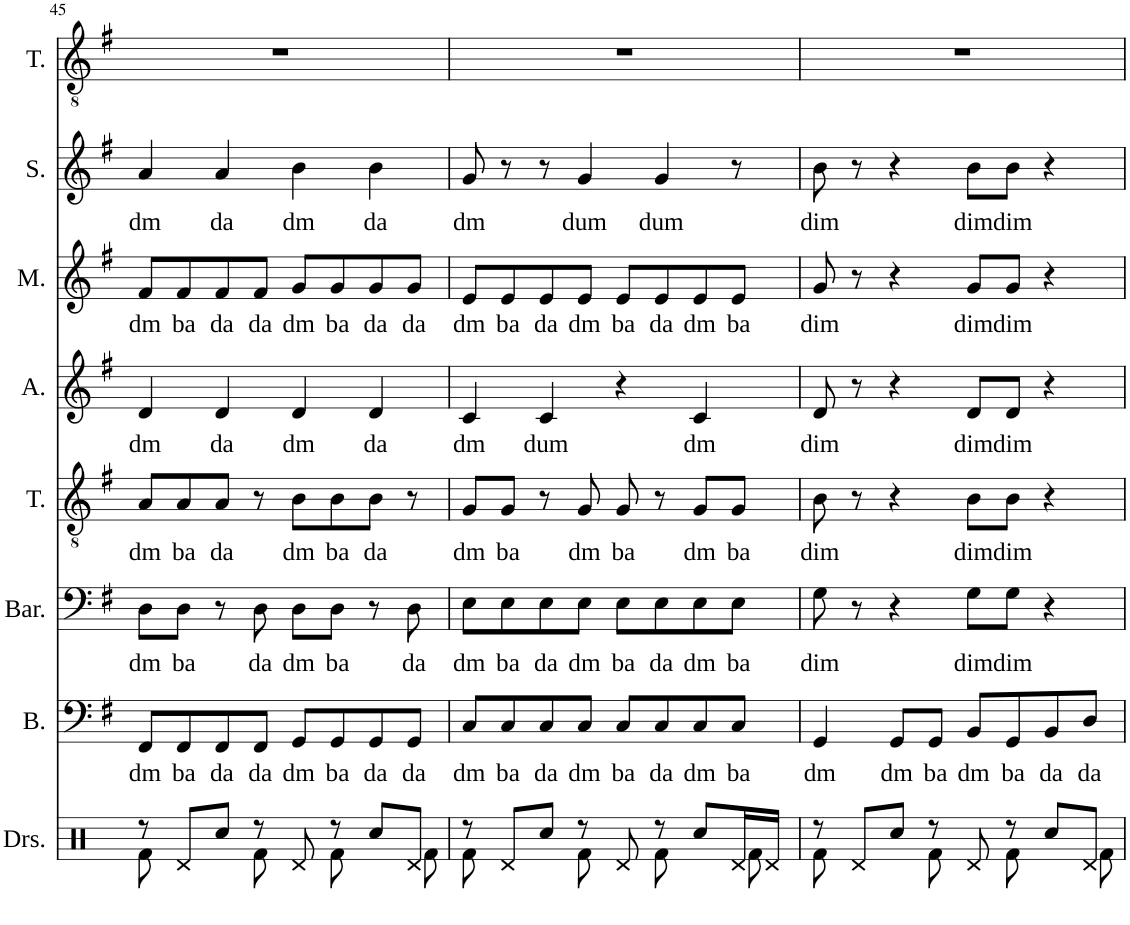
**kern	**kern	**text	**kern	**text	**kern	**text	**kern	**text	**kern	**text	**kern	**text	**kern
*part8	*part7	*part7	*part6	*part6	*part5	*part5	*part4	*part4	*part3	*part3	*part2	*part2	*part1
*staff8	*staff7	*staff7	*staff6	*staff6	*staff5	*staff5	*staff4	*staff4	*staff3	*staff3	*staff2	*staff2	*staff1
*I"Drumset	*I"Bass	*	*I"Baritone	*	*I"Tenor	*	*I"Alto	*	*I"Mezzo	*	*I"Soprano	*	*I"Tenor
*I'Drs.	*I'B.	*	*I'Bar.	*	*I'T.	*	*I'A.	*	*I'M.	*	*I'S.	*	*I'T.
!!LO:PB:g=z
*clefX	*clefF4	*	*clefF4	*	*clefGv2	*	*clefG2	*	*clefG2	*	*clefG2	*	*clefGv2
*k[]	*k[f#]	*	*k[f#]	*	*k[f#]	*	*k[f#]	*	*k[f#]	*	*k[f#]	*	*k[f#]
*M4/4	*M4/4	*	*M4/4	*	*M4/4	*	*M4/4	*	*M4/4	*	*M4/4	*	*M4/4
=45	=45	=45	=45	=45	=45	=45	=45	=45	=45	=45	=45	=45	=45
*^	*	*	*	*	*	*	*	*	*	*	*	*	*
!	!	!	!LO:LY:b	!	!LO:LY:b	!	!LO:LY:b	!	!LO:LY:b	!	!LO:LY:b	!	!LO:LY:b	!
8r	8Rf\	8FF#/L	dm	8D\L	dm	8A/L	dm	4d/	dm	8f#/L	dm	4a/	dm	1r
!	!	!	!LO:LY:b	!	!LO:LY:b	!	!LO:LY:b	!	!	!	!LO:LY:b	!	!	!
8Rd/L	4ryy	8FF#/	ba	8D\J	ba	8A/	ba	.	.	8f#/	ba	.	.	.
!	!	!	!LO:LY:b	!	!	!	!LO:LY:b	!	!LO:LY:b	!	!LO:LY:b	!	!LO:LY:b	!
8Rcc/J	.	8FF#/	da	8r	.	8A/J	da	4d/	da	8f#/	da	4a/	da	.
!	!	!	!LO:LY:b	!	!LO:LY:b	!	!	!	!	!	!LO:LY:b	!	!	!
8r	8Rf\	8FF#/J	da	8D\	da	8r	.	.	.	8f#/J	da	.	.	.
!	!	!	!LO:LY:b	!	!LO:LY:b	!	!LO:LY:b	!	!LO:LY:b	!	!LO:LY:b	!	!LO:LY:b	!
8Rd/	8ryy	8GG/L	dm	8D\L	dm	8B\L	dm	4d/	dm	8g/L	dm	4b\	dm	.
!	!	!	!LO:LY:b	!	!LO:LY:b	!	!LO:LY:b	!	!	!	!LO:LY:b	!	!	!
8r	8Rf\	8GG/	ba	8D\J	ba	8B\	ba	.	.	8g/	ba	.	.	.
!	!	!	!LO:LY:b	!	!	!	!LO:LY:b	!	!LO:LY:b	!	!LO:LY:b	!	!LO:LY:b	!
8Rcc/L	8ryy	8GG/	da	8r	.	8B\J	da	4d/	da	8g/	da	4b\	da	.
!	!	!	!LO:LY:b	!	!LO:LY:b	!	!	!	!	!	!LO:LY:b	!	!	!
8Rd/J	8Rf\	8GG/J	da	8D\	da	8r	.	.	.	8g/J	da	.	.	.
=46	=46	=46	=46	=46	=46	=46	=46	=46	=46	=46	=46	=46	=46	=46
!	!	!	!LO:LY:b	!	!LO:LY:b	!	!LO:LY:b	!	!LO:LY:b	!	!LO:LY:b	!	!LO:LY:b	!
8r	8Rf\	8C/L	dm	8E\L	dm	8G/L	dm	4c/	dm	8e/L	dm	8g/	dm	1r
!	!	!	!LO:LY:b	!	!LO:LY:b	!	!LO:LY:b	!	!	!	!LO:LY:b	!	!	!
8Rd/L	4ryy	8C/	ba	8E\	ba	8G/J	ba	.	.	8e/	ba	8r	.	.
!	!	!	!LO:LY:b	!	!LO:LY:b	!	!	!	!LO:LY:b	!	!LO:LY:b	!	!	!
8Rcc/J	.	8C/	da	8E\	da	8r	.	4c/	dum	8e/	da	8r	.	.
!	!	!	!LO:LY:b	!	!LO:LY:b	!	!LO:LY:b	!	!	!	!LO:LY:b	!	!LO:LY:b	!
8r	8Rf\	8C/J	dm	8E\J	dm	8G/	dm	.	.	8e/J	dm	4g/	dum	.
!	!	!	!LO:LY:b	!	!LO:LY:b	!	!LO:LY:b	!	!	!	!LO:LY:b	!	!	!
8Rd/	8ryy	8C/L	ba	8E\L	ba	8G/	ba	4r	.	8e/L	ba	.	.	.
!	!	!	!LO:LY:b	!	!LO:LY:b	!	!	!	!	!	!LO:LY:b	!	!LO:LY:b	!
8r	8Rf\	8C/	da	8E\	da	8r	.	.	.	8e/	da	4g/	dum	.
!	!	!	!LO:LY:b	!	!LO:LY:b	!	!LO:LY:b	!	!LO:LY:b	!	!LO:LY:b	!	!	!
8Rcc/L	8ryy	8C/	dm	8E\	dm	8G/L	dm	4c/	dm	8e/	dm	.	.	.
!	!	!	!LO:LY:b	!	!LO:LY:b	!	!LO:LY:b	!	!	!	!LO:LY:b	!	!	!
16Rd/L	8Rf\	8C/J	ba	8E\J	ba	8G/J	ba	.	.	8e/J	ba	8r	.	.
16Rd/JJ	.	.	.	.	.	.	.	.	.	.	.	.	.	.
=47	=47	=47	=47	=47	=47	=47	=47	=47	=47	=47	=47	=47	=47	=47
!	!	!	!LO:LY:b	!	!LO:LY:b	!	!LO:LY:b	!	!LO:LY:b	!	!LO:LY:b	!	!LO:LY:b	!
8r	8Rf\	4GG/	dm	8G\	dim	8B\	dim	8d/	dim	8g/	dim	8b\	dim	1r
8Rd/L	4ryy	.	.	8r	.	8r	.	8r	.	8r	.	8r	.	.
!	!	!	!LO:LY:b	!	!	!	!	!	!	!	!	!	!	!
8Rcc/J	.	8GG/L	dm	4r	.	4r	.	4r	.	4r	.	4r	.	.
!	!	!	!LO:LY:b	!	!	!	!	!	!	!	!	!	!	!
8r	8Rf\	8GG/J	ba	.	.	.	.	.	.	.	.	.	.	.
!	!	!	!LO:LY:b	!	!LO:LY:b	!	!LO:LY:b	!	!LO:LY:b	!	!LO:LY:b	!	!LO:LY:b	!
8Rd/	8ryy	8BB/L	dm	8G\L	dim	8B\L	dim	8d/L	dim	8g/L	dim	8b\L	dim	.
!	!	!	!LO:LY:b	!	!LO:LY:b	!	!LO:LY:b	!	!LO:LY:b	!	!LO:LY:b	!	!LO:LY:b	!
8r	8Rf\	8GG/	ba	8G\J	dim	8B\J	dim	8d/J	dim	8g/J	dim	8b\J	dim	.
!	!	!	!LO:LY:b	!	!	!	!	!	!	!	!	!	!	!
8Rcc/L	8ryy	8BB/	da	4r	.	4r	.	4r	.	4r	.	4r	.	.
!	!	!	!LO:LY:b	!	!	!	!	!	!	!	!	!	!	!
8Rd/J	8Rf\	8D/J	da	.	.	.	.	.	.	.	.	.	.	.
*v	*v	*	*	*	*	*	*	*	*	*	*	*	*	*
=	=	=	=	=	=	=	=	=	=	=	=	=	=
*-	*-	*-	*-	*-	*-	*-	*-	*-	*-	*-	*-	*-	*-
